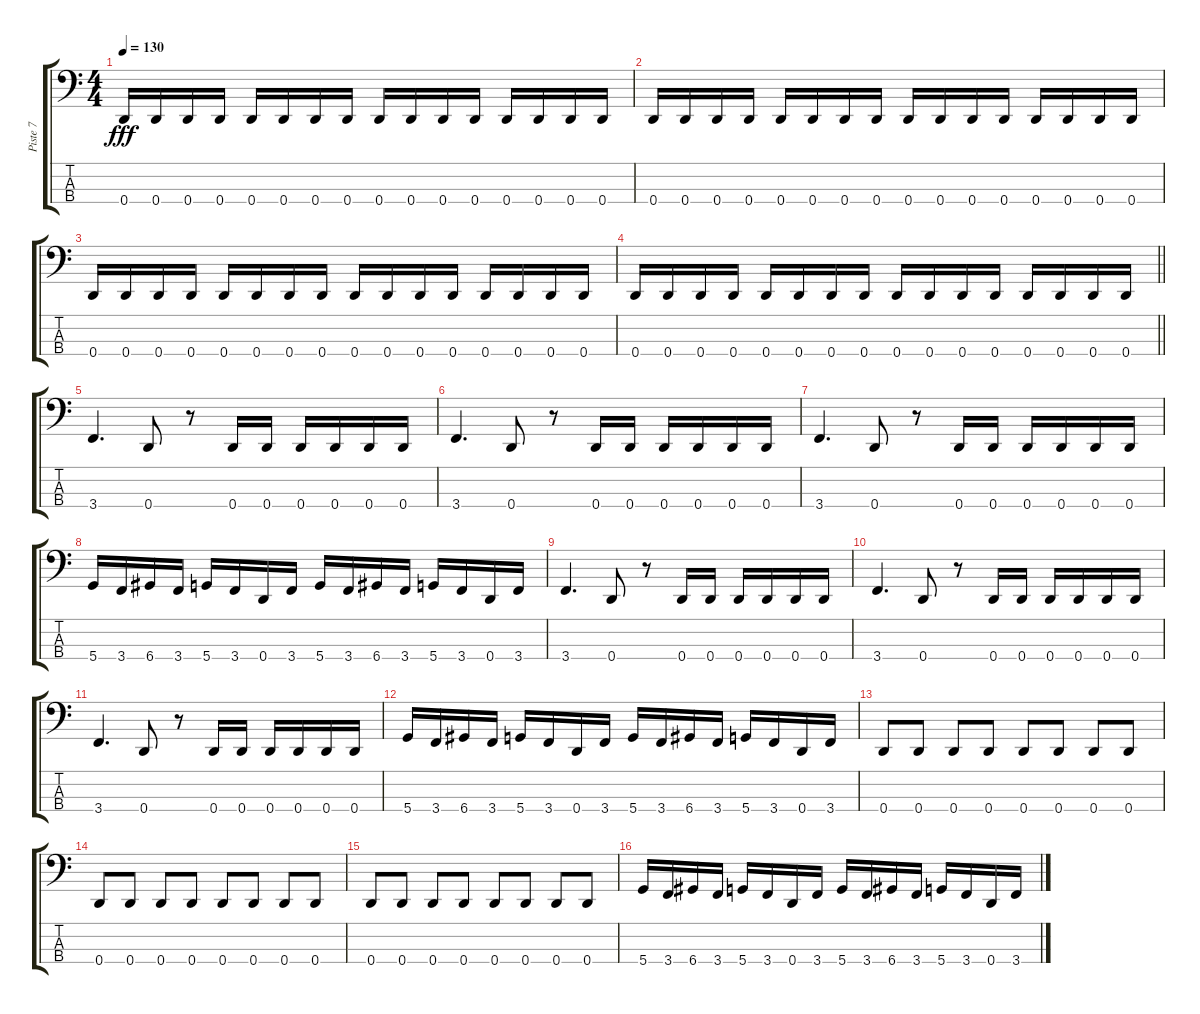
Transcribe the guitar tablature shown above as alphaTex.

\track ("Piste 7" "Piste 7") {instrument electricbasspick}
\staff {score tabs}
\tuning (G2 D2 A1 D1) {hide}
\ts (4 4)
\tempo 130
\clef f4
\ks c
0.4.16{dy fff} 0.4.16 0.4.16 0.4.16 0.4.16 0.4.16 0.4.16 0.4.16 0.4.16 0.4.16 0.4.16 0.4.16 0.4.16 0.4.16 0.4.16 0.4.16 |
0.4.16 0.4.16 0.4.16 0.4.16 0.4.16 0.4.16 0.4.16 0.4.16 0.4.16 0.4.16 0.4.16 0.4.16 0.4.16 0.4.16 0.4.16 0.4.16 |
0.4.16 0.4.16 0.4.16 0.4.16 0.4.16 0.4.16 0.4.16 0.4.16 0.4.16 0.4.16 0.4.16 0.4.16 0.4.16 0.4.16 0.4.16 0.4.16 |
\barLineRight lightlight
0.4.16 0.4.16 0.4.16 0.4.16 0.4.16 0.4.16 0.4.16 0.4.16 0.4.16 0.4.16 0.4.16 0.4.16 0.4.16 0.4.16 0.4.16 0.4.16 |
3.4.4{d} 0.4.8 r.8 0.4.16 0.4.16 0.4.16 0.4.16 0.4.16 0.4.16 |
3.4.4{d} 0.4.8 r.8 0.4.16 0.4.16 0.4.16 0.4.16 0.4.16 0.4.16 |
3.4.4{d} 0.4.8 r.8 0.4.16 0.4.16 0.4.16 0.4.16 0.4.16 0.4.16 |
5.4.16 3.4.16 6.4.16 3.4.16 5.4.16 3.4.16 0.4.16 3.4.16 5.4.16 3.4.16 6.4.16 3.4.16 5.4.16 3.4.16 0.4.16 3.4.16 |
3.4.4{d} 0.4.8 r.8 0.4.16 0.4.16 0.4.16 0.4.16 0.4.16 0.4.16 |
3.4.4{d} 0.4.8 r.8 0.4.16 0.4.16 0.4.16 0.4.16 0.4.16 0.4.16 |
3.4.4{d} 0.4.8 r.8 0.4.16 0.4.16 0.4.16 0.4.16 0.4.16 0.4.16 |
5.4.16 3.4.16 6.4.16 3.4.16 5.4.16 3.4.16 0.4.16 3.4.16 5.4.16 3.4.16 6.4.16 3.4.16 5.4.16 3.4.16 0.4.16 3.4.16 |
0.4.8 0.4.8 0.4.8 0.4.8 0.4.8 0.4.8 0.4.8 0.4.8 |
0.4.8 0.4.8 0.4.8 0.4.8 0.4.8 0.4.8 0.4.8 0.4.8 |
0.4.8 0.4.8 0.4.8 0.4.8 0.4.8 0.4.8 0.4.8 0.4.8 |
5.4.16 3.4.16 6.4.16 3.4.16 5.4.16 3.4.16 0.4.16 3.4.16 5.4.16 3.4.16 6.4.16 3.4.16 5.4.16 3.4.16 0.4.16 3.4.16
